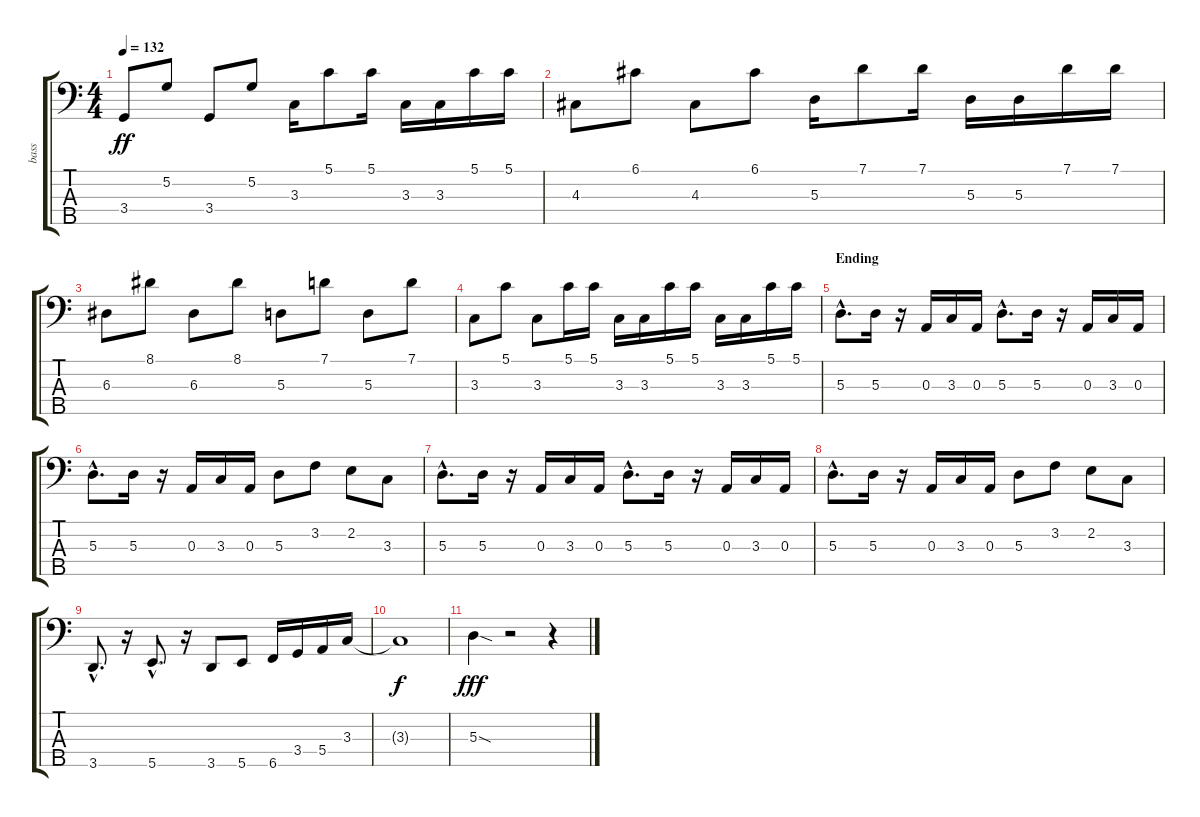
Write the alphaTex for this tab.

\track ("bass" "bass") {instrument synthbass2}
\staff {score tabs}
\tuning (G2 D2 A1 E1 B0) {hide}
\ts (4 4)
\tempo 132
\clef f4
\ks c
3.4.8{dy ff} 5.2.8 3.4.8 5.2.8 3.3.16 5.1.8 5.1.16 3.3.16 3.3.16 5.1.16 5.1.16 |
4.3.8 6.1.8 4.3.8 6.1.8 5.3.16 7.1.8 7.1.16 5.3.16 5.3.16 7.1.16 7.1.16 |
6.3.8 8.1.8 6.3.8 8.1.8 5.3.8 7.1.8 5.3.8 7.1.8 |
3.3.8 5.1.8 3.3.8 5.1.16 5.1.16 3.3.16 3.3.16 5.1.16 5.1.16 3.3.16 3.3.16 5.1.16 5.1.16 |
\section ("" "Ending")
5.3{hac}.8{d} 5.3.16 r.16 0.3.16 3.3.16 0.3.16 5.3{hac}.8{d} 5.3.16 r.16 0.3.16 3.3.16 0.3.16 |
5.3{hac}.8{d} 5.3.16 r.16 0.3.16 3.3.16 0.3.16 5.3.8 3.2.8 2.2.8 3.3.8 |
5.3{hac}.8{d} 5.3.16 r.16 0.3.16 3.3.16 0.3.16 5.3{hac}.8{d} 5.3.16 r.16 0.3.16 3.3.16 0.3.16 |
5.3{hac}.8{d} 5.3.16 r.16 0.3.16 3.3.16 0.3.16 5.3.8 3.2.8 2.2.8 3.3.8 |
3.5{hac}.8{d} r.16 5.5{hac}.8{d} r.16 3.5.8 5.5.8 6.5.16 3.4.16 5.4.16 3.3.16 |
3.3{t}.1{dy f} |
5.3{sod}.4{dy fff} r.2 r.4
